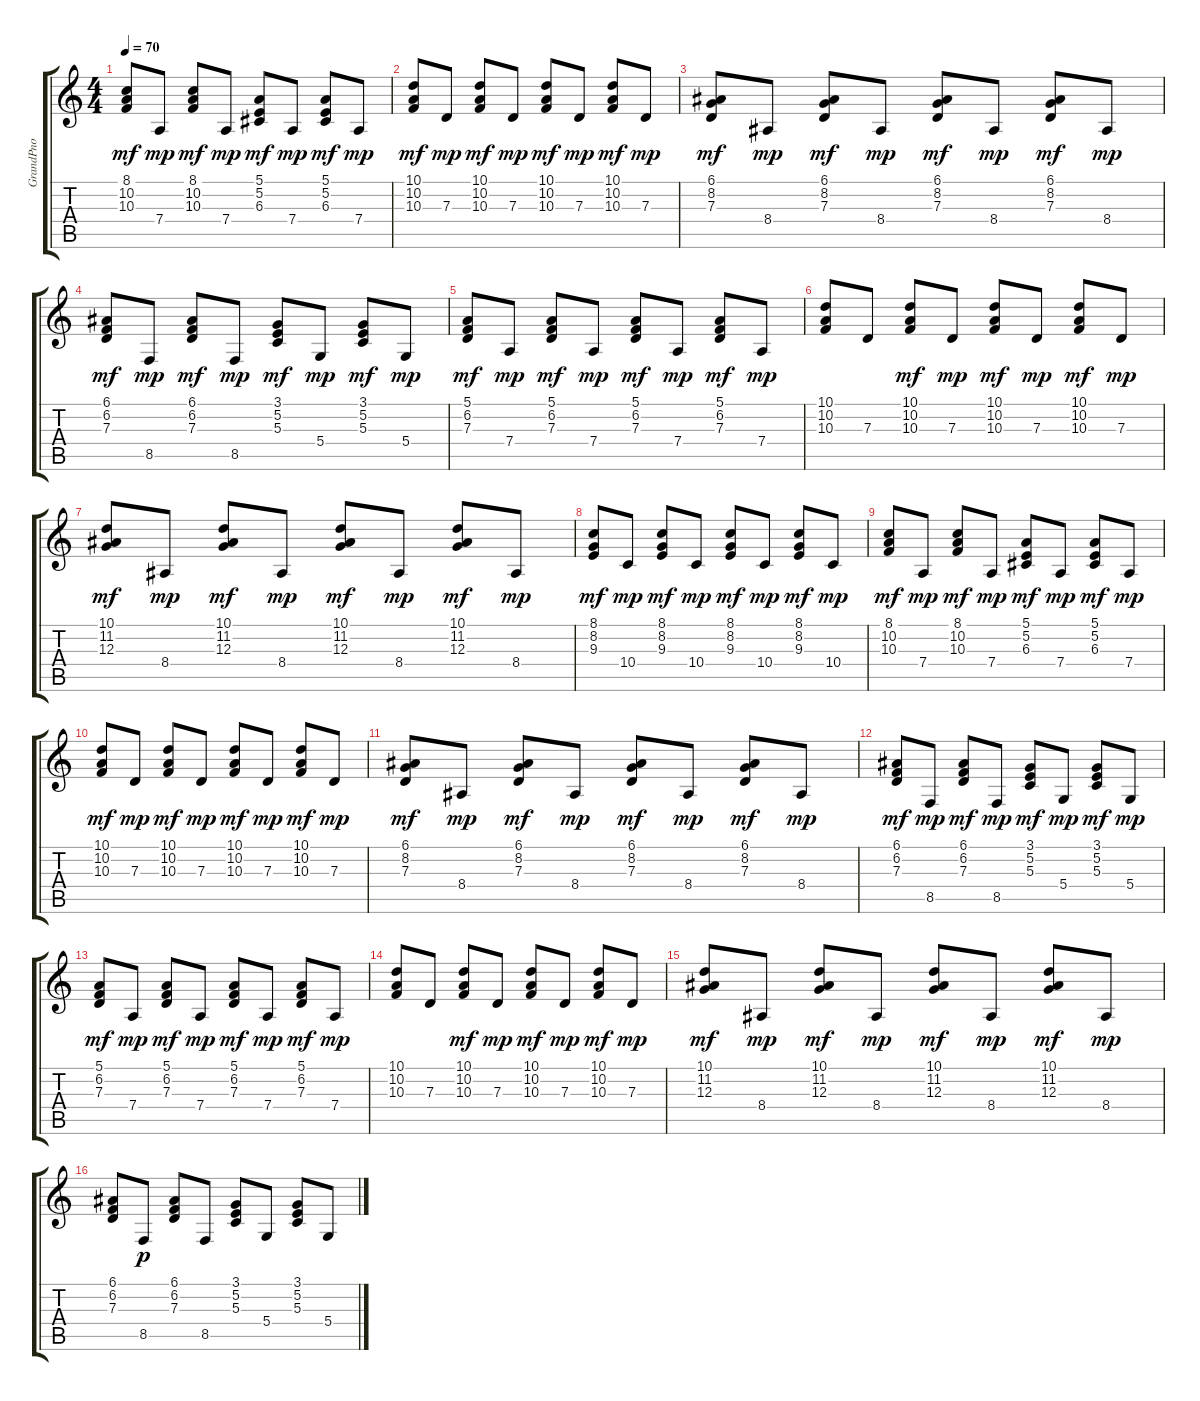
\track ("GrandPno" "GrandPno") {instrument acousticgrandpiano}
\staff {score tabs}
\tuning (E4 B3 G3 D3 A2 E2) {hide}
\ts (4 4)
\tempo 70
\clef g2
\ks c
(8.1 10.2 10.3).8{dy mf} 7.4.8{dy mp} (8.1 10.2 10.3).8{dy mf} 7.4.8{dy mp} (5.1 5.2 6.3).8{dy mf} 7.4.8{dy mp} (5.1 5.2 6.3).8{dy mf} 7.4.8{dy mp} |
(10.1 10.2 10.3).8{dy mf} 7.3.8{dy mp} (10.1 10.2 10.3).8{dy mf} 7.3.8{dy mp} (10.1 10.2 10.3).8{dy mf} 7.3.8{dy mp} (10.1 10.2 10.3).8{dy mf} 7.3.8{dy mp} |
(6.1 8.2 7.3).8{dy mf} 8.4.8{dy mp} (6.1 8.2 7.3).8{dy mf} 8.4.8{dy mp} (6.1 8.2 7.3).8{dy mf} 8.4.8{dy mp} (6.1 8.2 7.3).8{dy mf} 8.4.8{dy mp} |
(6.1 6.2 7.3).8{dy mf} 8.5.8{dy mp} (6.1 6.2 7.3).8{dy mf} 8.5.8{dy mp} (3.1 5.2 5.3).8{dy mf} 5.4.8{dy mp} (3.1 5.2 5.3).8{dy mf} 5.4.8{dy mp} |
(5.1 6.2 7.3).8{dy mf} 7.4.8{dy mp} (5.1 6.2 7.3).8{dy mf} 7.4.8{dy mp} (5.1 6.2 7.3).8{dy mf} 7.4.8{dy mp} (5.1 6.2 7.3).8{dy mf} 7.4.8{dy mp} |
(10.1 10.2 10.3).8 7.3.8 (10.1 10.2 10.3).8{dy mf} 7.3.8{dy mp} (10.1 10.2 10.3).8{dy mf} 7.3.8{dy mp} (10.1 10.2 10.3).8{dy mf} 7.3.8{dy mp} |
(10.1 11.2 12.3).8{dy mf} 8.4.8{dy mp} (10.1 11.2 12.3).8{dy mf} 8.4.8{dy mp} (10.1 11.2 12.3).8{dy mf} 8.4.8{dy mp} (10.1 11.2 12.3).8{dy mf} 8.4.8{dy mp} |
(8.1 8.2 9.3).8{dy mf} 10.4.8{dy mp} (8.1 8.2 9.3).8{dy mf} 10.4.8{dy mp} (8.1 8.2 9.3).8{dy mf} 10.4.8{dy mp} (8.1 8.2 9.3).8{dy mf} 10.4.8{dy mp} |
(8.1 10.2 10.3).8{dy mf} 7.4.8{dy mp} (8.1 10.2 10.3).8{dy mf} 7.4.8{dy mp} (5.1 5.2 6.3).8{dy mf} 7.4.8{dy mp} (5.1 5.2 6.3).8{dy mf} 7.4.8{dy mp} |
(10.1 10.2 10.3).8{dy mf} 7.3.8{dy mp} (10.1 10.2 10.3).8{dy mf} 7.3.8{dy mp} (10.1 10.2 10.3).8{dy mf} 7.3.8{dy mp} (10.1 10.2 10.3).8{dy mf} 7.3.8{dy mp} |
(6.1 8.2 7.3).8{dy mf} 8.4.8{dy mp} (6.1 8.2 7.3).8{dy mf} 8.4.8{dy mp} (6.1 8.2 7.3).8{dy mf} 8.4.8{dy mp} (6.1 8.2 7.3).8{dy mf} 8.4.8{dy mp} |
(6.1 6.2 7.3).8{dy mf} 8.5.8{dy mp} (6.1 6.2 7.3).8{dy mf} 8.5.8{dy mp} (3.1 5.2 5.3).8{dy mf} 5.4.8{dy mp} (3.1 5.2 5.3).8{dy mf} 5.4.8{dy mp} |
(5.1 6.2 7.3).8{dy mf} 7.4.8{dy mp} (5.1 6.2 7.3).8{dy mf} 7.4.8{dy mp} (5.1 6.2 7.3).8{dy mf} 7.4.8{dy mp} (5.1 6.2 7.3).8{dy mf} 7.4.8{dy mp} |
(10.1 10.2 10.3).8 7.3.8 (10.1 10.2 10.3).8{dy mf} 7.3.8{dy mp} (10.1 10.2 10.3).8{dy mf} 7.3.8{dy mp} (10.1 10.2 10.3).8{dy mf} 7.3.8{dy mp} |
(10.1 11.2 12.3).8{dy mf} 8.4.8{dy mp} (10.1 11.2 12.3).8{dy mf} 8.4.8{dy mp} (10.1 11.2 12.3).8{dy mf} 8.4.8{dy mp} (10.1 11.2 12.3).8{dy mf} 8.4.8{dy mp} |
(6.1 6.2 7.3).8 8.5.8{dy p} (6.1 6.2 7.3).8 8.5.8 (3.1 5.2 5.3).8 5.4.8 (3.1 5.2 5.3).8 5.4.8
